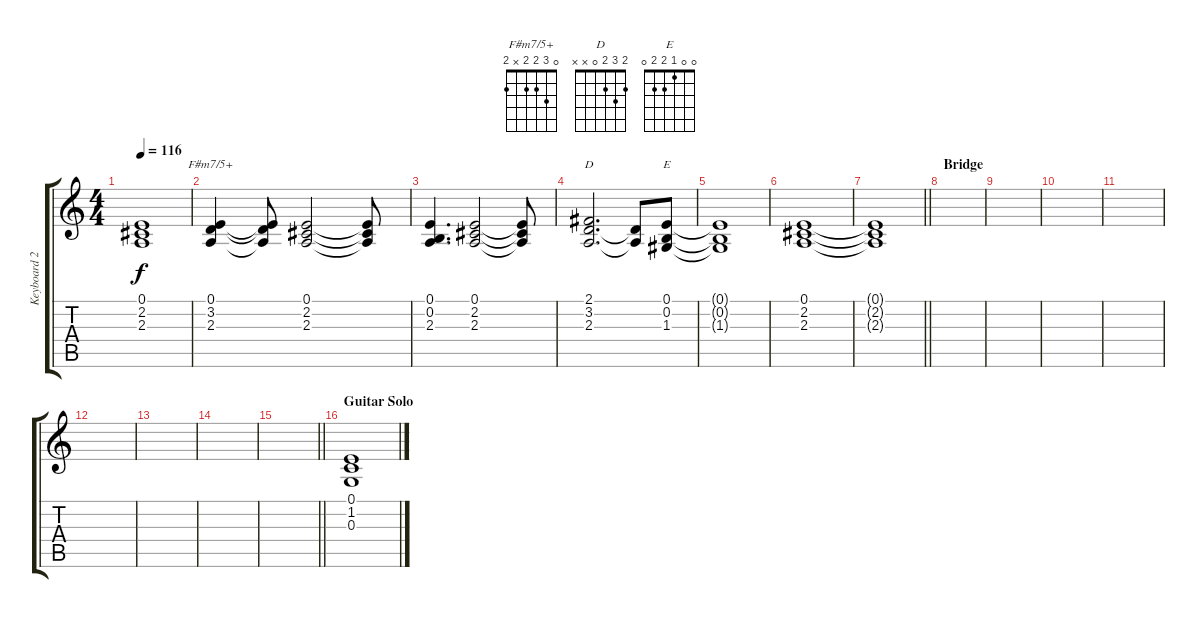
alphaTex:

\track ("Keyboard 2" "Keyboard 2") {instrument acousticgrandpiano}
\staff {score tabs}
\tuning (E4 B3 G3 D3 A2 E2) {hide}
\chord ("F#m7/5+" 0 3 2 2 x 2)
\chord ("D" 2 3 2 0 x x)
\chord ("E" 0 0 1 2 2 0)
\ts (4 4)
\tempo 116
\clef g2
\ks c
(0.1{t} 2.2{t} 2.3{t}).1{dy f} |
(0.1 3.2 2.3).4{ch "F#m7/5+"} (0.1{t} 3.2{t} 2.3{t}).8 (0.1 2.2 2.3).2 (0.1{t} 2.2{t} 2.3{t}).8 |
(0.1 0.2 2.3).4{d} (0.1 2.2 2.3).2 (0.1{t} 2.2{t} 2.3{t}).8 |
(2.1 3.2 2.3).2{d ch "D"} (3.2{t} 2.3{t}).8 (0.1 0.2 1.3).8{ch "E"} |
(0.1{t} 0.2{t} 1.3{t}).1 |
(0.1 2.2 2.3).1 |
\barLineRight lightlight
(0.1{t} 2.2{t} 2.3{t}).1 |
\section ("" "Bridge")
|
|
|
|
|
|
|
\barLineRight lightlight
|
\section ("" "Guitar Solo")
(0.1 1.2 0.3).1
